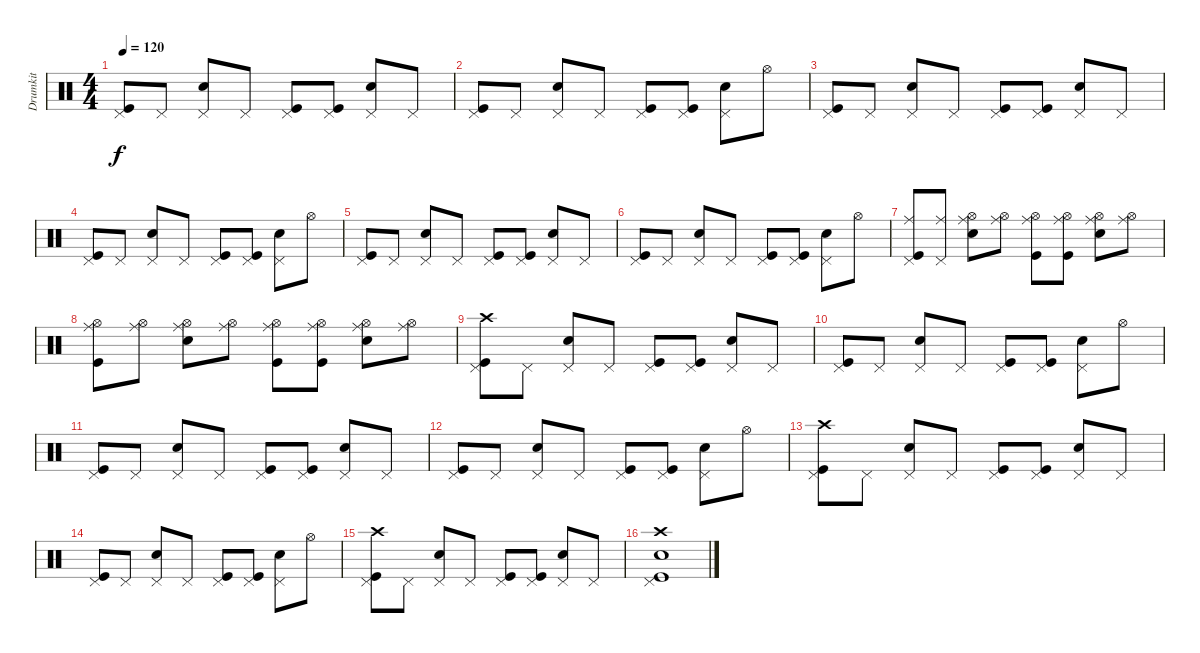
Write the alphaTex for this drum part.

\track ("Drumkit" "Drumkit") {instrument percussion}
\staff {score}
\articulation defaults
\ts (4 4)
\tempo 120
\clef neutral
\ks c
("Pedal Hi-Hat (hit)" "Kick (hit)").8{dy f} "Pedal Hi-Hat (hit)".8 ("Pedal Hi-Hat (hit)" "Snare (hit) 2").8 "Pedal Hi-Hat (hit)".8 ("Pedal Hi-Hat (hit)" "Kick (hit)").8 ("Pedal Hi-Hat (hit)" "Kick (hit)").8 ("Pedal Hi-Hat (hit)" "Snare (hit) 2").8 "Pedal Hi-Hat (hit)".8 |
("Pedal Hi-Hat (hit)" "Kick (hit)").8 "Pedal Hi-Hat (hit)".8 ("Pedal Hi-Hat (hit)" "Snare (hit) 2").8 "Pedal Hi-Hat (hit)".8 ("Pedal Hi-Hat (hit)" "Kick (hit)").8 ("Pedal Hi-Hat (hit)" "Kick (hit)").8 ("Pedal Hi-Hat (hit)" "Snare (hit) 2").8 "Hi-Hat (open)".8 |
("Pedal Hi-Hat (hit)" "Kick (hit)").8 "Pedal Hi-Hat (hit)".8 ("Pedal Hi-Hat (hit)" "Snare (hit) 2").8 "Pedal Hi-Hat (hit)".8 ("Pedal Hi-Hat (hit)" "Kick (hit)").8 ("Pedal Hi-Hat (hit)" "Kick (hit)").8 ("Pedal Hi-Hat (hit)" "Snare (hit) 2").8 "Pedal Hi-Hat (hit)".8 |
("Pedal Hi-Hat (hit)" "Kick (hit)").8 "Pedal Hi-Hat (hit)".8 ("Pedal Hi-Hat (hit)" "Snare (hit) 2").8 "Pedal Hi-Hat (hit)".8 ("Pedal Hi-Hat (hit)" "Kick (hit)").8 ("Pedal Hi-Hat (hit)" "Kick (hit)").8 ("Pedal Hi-Hat (hit)" "Snare (hit) 2").8 "Hi-Hat (open)".8 |
("Pedal Hi-Hat (hit)" "Kick (hit)").8 "Pedal Hi-Hat (hit)".8 ("Pedal Hi-Hat (hit)" "Snare (hit) 2").8 "Pedal Hi-Hat (hit)".8 ("Pedal Hi-Hat (hit)" "Kick (hit)").8 ("Pedal Hi-Hat (hit)" "Kick (hit)").8 ("Pedal Hi-Hat (hit)" "Snare (hit) 2").8 "Pedal Hi-Hat (hit)".8 |
("Pedal Hi-Hat (hit)" "Kick (hit)").8 "Pedal Hi-Hat (hit)".8 ("Pedal Hi-Hat (hit)" "Snare (hit) 2").8 "Pedal Hi-Hat (hit)".8 ("Pedal Hi-Hat (hit)" "Kick (hit)").8 ("Pedal Hi-Hat (hit)" "Kick (hit)").8 ("Pedal Hi-Hat (hit)" "Snare (hit) 2").8 "Hi-Hat (open)".8 |
("Pedal Hi-Hat (hit)" "Ride (middle)" "Kick (hit)").8 ("Pedal Hi-Hat (hit)" "Ride (middle)").8 ("Hi-Hat (open)" "Ride (middle)" "Snare (hit) 2").8 ("Hi-Hat (open)" "Ride (middle)").8 ("Hi-Hat (open)" "Ride (middle)" "Kick (hit)").8 ("Hi-Hat (open)" "Ride (middle)" "Kick (hit)").8 ("Hi-Hat (open)" "Ride (middle)" "Snare (hit) 2").8 ("Hi-Hat (open)" "Ride (middle)").8 |
("Hi-Hat (open)" "Ride (middle)" "Kick (hit)").8 ("Hi-Hat (open)" "Ride (middle)").8 ("Hi-Hat (open)" "Ride (middle)" "Snare (hit) 2").8 ("Hi-Hat (open)" "Ride (middle)").8 ("Hi-Hat (open)" "Ride (middle)" "Kick (hit)").8 ("Hi-Hat (open)" "Ride (middle)" "Kick (hit)").8 ("Hi-Hat (open)" "Ride (middle)" "Snare (hit) 2").8 ("Hi-Hat (open)" "Ride (middle)").8 |
("Pedal Hi-Hat (hit)" "Crash high (hit)" "Kick (hit)").8 "Pedal Hi-Hat (hit)".8 ("Pedal Hi-Hat (hit)" "Snare (hit) 2").8 "Pedal Hi-Hat (hit)".8 ("Pedal Hi-Hat (hit)" "Kick (hit)").8 ("Pedal Hi-Hat (hit)" "Kick (hit)").8 ("Pedal Hi-Hat (hit)" "Snare (hit) 2").8 "Pedal Hi-Hat (hit)".8 |
("Pedal Hi-Hat (hit)" "Kick (hit)").8 "Pedal Hi-Hat (hit)".8 ("Pedal Hi-Hat (hit)" "Snare (hit) 2").8 "Pedal Hi-Hat (hit)".8 ("Pedal Hi-Hat (hit)" "Kick (hit)").8 ("Pedal Hi-Hat (hit)" "Kick (hit)").8 ("Pedal Hi-Hat (hit)" "Snare (hit) 2").8 "Hi-Hat (open)".8 |
("Pedal Hi-Hat (hit)" "Kick (hit)").8 "Pedal Hi-Hat (hit)".8 ("Pedal Hi-Hat (hit)" "Snare (hit) 2").8 "Pedal Hi-Hat (hit)".8 ("Pedal Hi-Hat (hit)" "Kick (hit)").8 ("Pedal Hi-Hat (hit)" "Kick (hit)").8 ("Pedal Hi-Hat (hit)" "Snare (hit) 2").8 "Pedal Hi-Hat (hit)".8 |
("Pedal Hi-Hat (hit)" "Kick (hit)").8 "Pedal Hi-Hat (hit)".8 ("Pedal Hi-Hat (hit)" "Snare (hit) 2").8 "Pedal Hi-Hat (hit)".8 ("Pedal Hi-Hat (hit)" "Kick (hit)").8 ("Pedal Hi-Hat (hit)" "Kick (hit)").8 ("Pedal Hi-Hat (hit)" "Snare (hit) 2").8 "Hi-Hat (open)".8 |
("Pedal Hi-Hat (hit)" "Crash high (hit)" "Kick (hit)").8 "Pedal Hi-Hat (hit)".8 ("Pedal Hi-Hat (hit)" "Snare (hit) 2").8 "Pedal Hi-Hat (hit)".8 ("Pedal Hi-Hat (hit)" "Kick (hit)").8 ("Pedal Hi-Hat (hit)" "Kick (hit)").8 ("Pedal Hi-Hat (hit)" "Snare (hit) 2").8 "Pedal Hi-Hat (hit)".8 |
("Pedal Hi-Hat (hit)" "Kick (hit)").8 "Pedal Hi-Hat (hit)".8 ("Pedal Hi-Hat (hit)" "Snare (hit) 2").8 "Pedal Hi-Hat (hit)".8 ("Pedal Hi-Hat (hit)" "Kick (hit)").8 ("Pedal Hi-Hat (hit)" "Kick (hit)").8 ("Pedal Hi-Hat (hit)" "Snare (hit) 2").8 "Hi-Hat (open)".8 |
("Pedal Hi-Hat (hit)" "Crash high (hit)" "Kick (hit)").8 "Pedal Hi-Hat (hit)".8 ("Pedal Hi-Hat (hit)" "Snare (hit) 2").8 "Pedal Hi-Hat (hit)".8 ("Pedal Hi-Hat (hit)" "Kick (hit)").8 ("Pedal Hi-Hat (hit)" "Kick (hit)").8 ("Pedal Hi-Hat (hit)" "Snare (hit) 2").8 "Pedal Hi-Hat (hit)".8 |
("Pedal Hi-Hat (hit)" "Crash high (hit)" "Snare (hit) 2" "Kick (hit)").1
